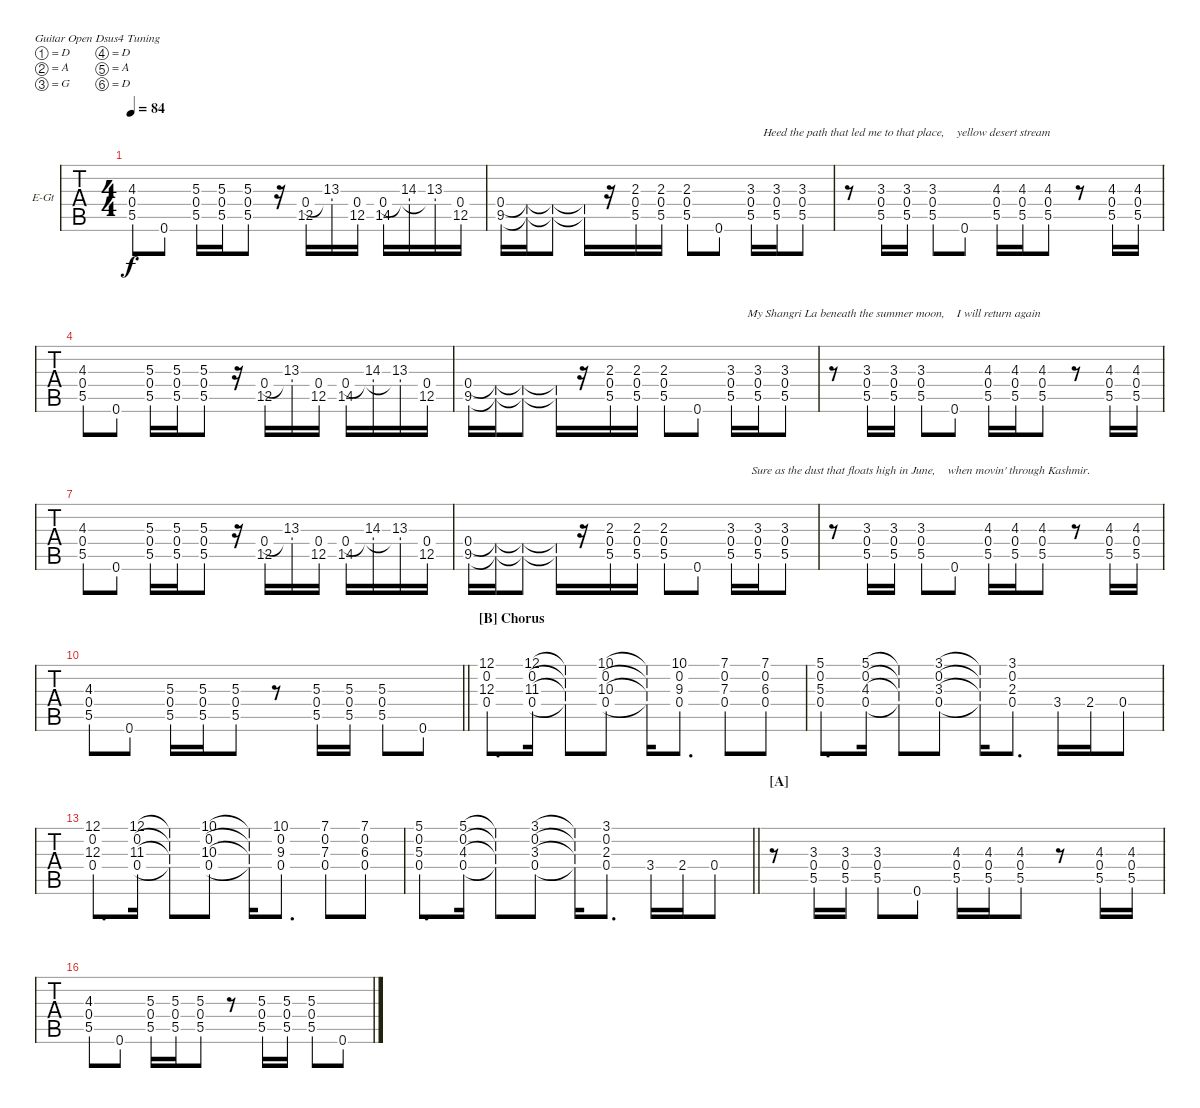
\bracketExtendMode nobrackets
\firstSystemTrackNameOrientation horizontal
\otherSystemsTrackNameOrientation horizontal
\defaultBarNumberDisplay FirstOfSystem
\track ("Dadgad" "E-Gt") {instrument distortionguitar}
\staff {tabs}
\tuning (D4 A3 G3 D3 A2 D2)
\ts (4 4)
\tempo 84
\clef g2
\ks d
(4.3 0.4 5.5).8{lyrics (0 "") lyrics (1 "") lyrics (2 "") lyrics (3 "") lyrics (4 "") dy f} 0.6.8{lyrics (0 "") lyrics (1 "") lyrics (2 "") lyrics (3 "") lyrics (4 "")} (5.3 0.4 5.5).16{lyrics (0 "") lyrics (1 "") lyrics (2 "") lyrics (3 "") lyrics (4 "")} (5.3 0.4 5.5).16{lyrics (0 "") lyrics (1 "") lyrics (2 "") lyrics (3 "") lyrics (4 "")} (5.3 0.4 5.5).8{lyrics (0 "") lyrics (1 "") lyrics (2 "") lyrics (3 "") lyrics (4 "")} r.16 (12.5 0.4).16{lyrics (0 "") lyrics (1 "") lyrics (2 "") lyrics (3 "") lyrics (4 "")} (13.3 0.4{t}).16{lyrics (0 "") lyrics (1 "") lyrics (2 "") lyrics (3 "") lyrics (4 "")} (12.5 0.4).16{lyrics (0 "") lyrics (1 "") lyrics (2 "") lyrics (3 "") lyrics (4 "")} (14.5 0.4).16{lyrics (0 "") lyrics (1 "") lyrics (2 "") lyrics (3 "") lyrics (4 "")} (14.3 0.4{t}).16{lyrics (0 "") lyrics (1 "") lyrics (2 "") lyrics (3 "") lyrics (4 "")} (13.3 0.4{t}).16{lyrics (0 "") lyrics (1 "") lyrics (2 "") lyrics (3 "") lyrics (4 "")} (12.5 0.4).16{lyrics (0 "") lyrics (1 "") lyrics (2 "") lyrics (3 "") lyrics (4 "")} |
(9.5 0.4).16{lyrics (0 "") lyrics (1 "") lyrics (2 "") lyrics (3 "") lyrics (4 "")} (9.5{t} 0.4{t}).16{lyrics (0 "") lyrics (1 "") lyrics (2 "") lyrics (3 "") lyrics (4 "")} (9.5{t} 0.4{t}).8{lyrics (0 "") lyrics (1 "") lyrics (2 "") lyrics (3 "") lyrics (4 "")} (9.5{t} 0.4{t}).16{lyrics (0 "") lyrics (1 "") lyrics (2 "") lyrics (3 "") lyrics (4 "")} r.16 (2.3 0.4 5.5).16{lyrics (0 "") lyrics (1 "") lyrics (2 "") lyrics (3 "") lyrics (4 "")} (2.3 0.4 5.5).16{lyrics (0 "") lyrics (1 "") lyrics (2 "") lyrics (3 "") lyrics (4 "")} (2.3 0.4 5.5).8{lyrics (0 "") lyrics (1 "") lyrics (2 "") lyrics (3 "") lyrics (4 "")} 0.6.8{lyrics (0 "") lyrics (1 "") lyrics (2 "") lyrics (3 "") lyrics (4 "")} (3.3 0.4 5.5).16{lyrics (0 "") lyrics (1 "") lyrics (2 "") lyrics (3 "") lyrics (4 "")} (3.3 0.4 5.5).16{lyrics (0 "") lyrics (1 "") lyrics (2 "") lyrics (3 "") lyrics (4 "")} (3.3 0.4 5.5).8{lyrics (0 "") lyrics (1 "") lyrics (2 "") lyrics (3 "") lyrics (4 "")} |
r.8 (3.3 0.4 5.5).16{lyrics (0 "") lyrics (1 "") lyrics (2 "") lyrics (3 "") lyrics (4 "")} (3.3 0.4 5.5).16{lyrics (0 "") lyrics (1 "") lyrics (2 "Heed the path that led me to that place,    yellow desert stream") lyrics (3 "") lyrics (4 "")} (3.3 0.4 5.5).8{lyrics (0 "") lyrics (1 "") lyrics (2 "") lyrics (3 "") lyrics (4 "")} 0.6.8{lyrics (0 "") lyrics (1 "") lyrics (2 "") lyrics (3 "") lyrics (4 "")} (4.3 0.4 5.5).16{lyrics (0 "") lyrics (1 "") lyrics (2 "") lyrics (3 "") lyrics (4 "")} (4.3 0.4 5.5).16{lyrics (0 "") lyrics (1 "") lyrics (2 "") lyrics (3 "") lyrics (4 "")} (4.3 0.4 5.5).8{lyrics (0 "") lyrics (1 "") lyrics (2 "") lyrics (3 "") lyrics (4 "")} r.8 (4.3 0.4 5.5).16{lyrics (0 "") lyrics (1 "") lyrics (2 "") lyrics (3 "") lyrics (4 "")} (4.3 0.4 5.5).16{lyrics (0 "") lyrics (1 "") lyrics (2 "") lyrics (3 "") lyrics (4 "")} |
(4.3 0.4 5.5).8{lyrics (0 "") lyrics (1 "") lyrics (2 "") lyrics (3 "") lyrics (4 "")} 0.6.8{lyrics (0 "") lyrics (1 "") lyrics (2 "") lyrics (3 "") lyrics (4 "")} (5.3 0.4 5.5).16{lyrics (0 "") lyrics (1 "") lyrics (2 "") lyrics (3 "") lyrics (4 "")} (5.3 0.4 5.5).16{lyrics (0 "") lyrics (1 "") lyrics (2 "") lyrics (3 "") lyrics (4 "")} (5.3 0.4 5.5).8{lyrics (0 "") lyrics (1 "") lyrics (2 "") lyrics (3 "") lyrics (4 "")} r.16 (12.5 0.4).16{lyrics (0 "") lyrics (1 "") lyrics (2 "") lyrics (3 "") lyrics (4 "")} (13.3 0.4{t}).16{lyrics (0 "") lyrics (1 "") lyrics (2 "") lyrics (3 "") lyrics (4 "")} (12.5 0.4).16{lyrics (0 "") lyrics (1 "") lyrics (2 "") lyrics (3 "") lyrics (4 "")} (14.5 0.4).16{lyrics (0 "") lyrics (1 "") lyrics (2 "") lyrics (3 "") lyrics (4 "")} (14.3 0.4{t}).16{lyrics (0 "") lyrics (1 "") lyrics (2 "") lyrics (3 "") lyrics (4 "")} (13.3 0.4{t}).16{lyrics (0 "") lyrics (1 "") lyrics (2 "") lyrics (3 "") lyrics (4 "")} (12.5 0.4).16{lyrics (0 "") lyrics (1 "") lyrics (2 "") lyrics (3 "") lyrics (4 "")} |
(9.5 0.4).16{lyrics (0 "") lyrics (1 "") lyrics (2 "") lyrics (3 "") lyrics (4 "")} (9.5{t} 0.4{t}).16{lyrics (0 "") lyrics (1 "") lyrics (2 "") lyrics (3 "") lyrics (4 "")} (9.5{t} 0.4{t}).8{lyrics (0 "") lyrics (1 "") lyrics (2 "") lyrics (3 "") lyrics (4 "")} (9.5{t} 0.4{t}).16{lyrics (0 "") lyrics (1 "") lyrics (2 "") lyrics (3 "") lyrics (4 "")} r.16 (2.3 0.4 5.5).16{lyrics (0 "") lyrics (1 "") lyrics (2 "") lyrics (3 "") lyrics (4 "")} (2.3 0.4 5.5).16{lyrics (0 "") lyrics (1 "") lyrics (2 "") lyrics (3 "") lyrics (4 "")} (2.3 0.4 5.5).8{lyrics (0 "") lyrics (1 "") lyrics (2 "") lyrics (3 "") lyrics (4 "")} 0.6.8{lyrics (0 "") lyrics (1 "") lyrics (2 "") lyrics (3 "") lyrics (4 "")} (3.3 0.4 5.5).16{lyrics (0 "") lyrics (1 "") lyrics (2 "") lyrics (3 "") lyrics (4 "")} (3.3 0.4 5.5).16{lyrics (0 "") lyrics (1 "") lyrics (2 "") lyrics (3 "") lyrics (4 "")} (3.3 0.4 5.5).8{lyrics (0 "") lyrics (1 "") lyrics (2 "") lyrics (3 "") lyrics (4 "")} |
r.8 (3.3 0.4 5.5).16{lyrics (0 "") lyrics (1 "") lyrics (2 "") lyrics (3 "") lyrics (4 "")} (3.3 0.4 5.5).16{lyrics (0 "") lyrics (1 "") lyrics (2 "My Shangri La beneath the summer moon,    I will return again") lyrics (3 "") lyrics (4 "")} (3.3 0.4 5.5).8{lyrics (0 "") lyrics (1 "") lyrics (2 "") lyrics (3 "") lyrics (4 "")} 0.6.8{lyrics (0 "") lyrics (1 "") lyrics (2 "") lyrics (3 "") lyrics (4 "")} (4.3 0.4 5.5).16{lyrics (0 "") lyrics (1 "") lyrics (2 "") lyrics (3 "") lyrics (4 "")} (4.3 0.4 5.5).16{lyrics (0 "") lyrics (1 "") lyrics (2 "") lyrics (3 "") lyrics (4 "")} (4.3 0.4 5.5).8{lyrics (0 "") lyrics (1 "") lyrics (2 "") lyrics (3 "") lyrics (4 "")} r.8 (4.3 0.4 5.5).16{lyrics (0 "") lyrics (1 "") lyrics (2 "") lyrics (3 "") lyrics (4 "")} (4.3 0.4 5.5).16{lyrics (0 "") lyrics (1 "") lyrics (2 "") lyrics (3 "") lyrics (4 "")} |
(4.3 0.4 5.5).8{lyrics (0 "") lyrics (1 "") lyrics (2 "") lyrics (3 "") lyrics (4 "")} 0.6.8{lyrics (0 "") lyrics (1 "") lyrics (2 "") lyrics (3 "") lyrics (4 "")} (5.3 0.4 5.5).16{lyrics (0 "") lyrics (1 "") lyrics (2 "") lyrics (3 "") lyrics (4 "")} (5.3 0.4 5.5).16{lyrics (0 "") lyrics (1 "") lyrics (2 "") lyrics (3 "") lyrics (4 "")} (5.3 0.4 5.5).8{lyrics (0 "") lyrics (1 "") lyrics (2 "") lyrics (3 "") lyrics (4 "")} r.16 (12.5 0.4).16{lyrics (0 "") lyrics (1 "") lyrics (2 "") lyrics (3 "") lyrics (4 "")} (13.3 0.4{t}).16{lyrics (0 "") lyrics (1 "") lyrics (2 "") lyrics (3 "") lyrics (4 "")} (12.5 0.4).16{lyrics (0 "") lyrics (1 "") lyrics (2 "") lyrics (3 "") lyrics (4 "")} (14.5 0.4).16{lyrics (0 "") lyrics (1 "") lyrics (2 "") lyrics (3 "") lyrics (4 "")} (14.3 0.4{t}).16{lyrics (0 "") lyrics (1 "") lyrics (2 "") lyrics (3 "") lyrics (4 "")} (13.3 0.4{t}).16{lyrics (0 "") lyrics (1 "") lyrics (2 "") lyrics (3 "") lyrics (4 "")} (12.5 0.4).16{lyrics (0 "") lyrics (1 "") lyrics (2 "") lyrics (3 "") lyrics (4 "")} |
(9.5 0.4).16{lyrics (0 "") lyrics (1 "") lyrics (2 "") lyrics (3 "") lyrics (4 "")} (9.5{t} 0.4{t}).16{lyrics (0 "") lyrics (1 "") lyrics (2 "") lyrics (3 "") lyrics (4 "")} (9.5{t} 0.4{t}).8{lyrics (0 "") lyrics (1 "") lyrics (2 "") lyrics (3 "") lyrics (4 "")} (9.5{t} 0.4{t}).16{lyrics (0 "") lyrics (1 "") lyrics (2 "") lyrics (3 "") lyrics (4 "")} r.16 (2.3 0.4 5.5).16{lyrics (0 "") lyrics (1 "") lyrics (2 "") lyrics (3 "") lyrics (4 "")} (2.3 0.4 5.5).16{lyrics (0 "") lyrics (1 "") lyrics (2 "") lyrics (3 "") lyrics (4 "")} (2.3 0.4 5.5).8{lyrics (0 "") lyrics (1 "") lyrics (2 "") lyrics (3 "") lyrics (4 "")} 0.6.8{lyrics (0 "") lyrics (1 "") lyrics (2 "") lyrics (3 "") lyrics (4 "")} (3.3 0.4 5.5).16{lyrics (0 "") lyrics (1 "") lyrics (2 "") lyrics (3 "") lyrics (4 "")} (3.3 0.4 5.5).16{lyrics (0 "") lyrics (1 "") lyrics (2 "") lyrics (3 "") lyrics (4 "")} (3.3 0.4 5.5).8{lyrics (0 "") lyrics (1 "") lyrics (2 "") lyrics (3 "") lyrics (4 "")} |
r.8 (3.3 0.4 5.5).16{lyrics (0 "") lyrics (1 "") lyrics (2 "") lyrics (3 "") lyrics (4 "")} (3.3 0.4 5.5).16{lyrics (0 "") lyrics (1 "") lyrics (2 "") lyrics (3 "") lyrics (4 "")} (3.3 0.4 5.5).8{lyrics (0 "") lyrics (1 "") lyrics (2 "Sure as the dust that floats high in June,    when movin' through Kashmir.") lyrics (3 "") lyrics (4 "")} 0.6.8{lyrics (0 "") lyrics (1 "") lyrics (2 "") lyrics (3 "") lyrics (4 "")} (4.3 0.4 5.5).16{lyrics (0 "") lyrics (1 "") lyrics (2 "") lyrics (3 "") lyrics (4 "")} (4.3 0.4 5.5).16{lyrics (0 "") lyrics (1 "") lyrics (2 "") lyrics (3 "") lyrics (4 "")} (4.3 0.4 5.5).8{lyrics (0 "") lyrics (1 "") lyrics (2 "") lyrics (3 "") lyrics (4 "")} r.8 (4.3 0.4 5.5).16{lyrics (0 "") lyrics (1 "") lyrics (2 "") lyrics (3 "") lyrics (4 "")} (4.3 0.4 5.5).16{lyrics (0 "") lyrics (1 "") lyrics (2 "") lyrics (3 "") lyrics (4 "")} |
\barLineRight lightlight
(4.3 0.4 5.5).8{lyrics (0 "") lyrics (1 "") lyrics (2 "") lyrics (3 "") lyrics (4 "")} 0.6.8{lyrics (0 "") lyrics (1 "") lyrics (2 "") lyrics (3 "") lyrics (4 "")} (5.3 0.4 5.5).16{lyrics (0 "") lyrics (1 "") lyrics (2 "") lyrics (3 "") lyrics (4 "")} (5.3 0.4 5.5).16{lyrics (0 "") lyrics (1 "") lyrics (2 "") lyrics (3 "") lyrics (4 "")} (5.3 0.4 5.5).8{lyrics (0 "") lyrics (1 "") lyrics (2 "") lyrics (3 "") lyrics (4 "")} r.8 (5.3 0.4 5.5).16{lyrics (0 "") lyrics (1 "") lyrics (2 "") lyrics (3 "") lyrics (4 "")} (5.3 0.4 5.5).16{lyrics (0 "") lyrics (1 "") lyrics (2 "") lyrics (3 "") lyrics (4 "")} (5.3 0.4 5.5).8{lyrics (0 "") lyrics (1 "") lyrics (2 "") lyrics (3 "") lyrics (4 "")} 0.6.8{lyrics (0 "") lyrics (1 "") lyrics (2 "") lyrics (3 "") lyrics (4 "")} |
\section ("B" "Chorus")
(12.1 0.2 12.3 0.4).8{d lyrics (0 "") lyrics (1 "") lyrics (2 "") lyrics (3 "") lyrics (4 "")} (12.1 0.2 11.3 0.4).16{lyrics (0 "") lyrics (1 "") lyrics (2 "") lyrics (3 "") lyrics (4 "")} (12.1{t} 0.2{t} 11.3{t} 0.4{t}).8{lyrics (0 "") lyrics (1 "") lyrics (2 "") lyrics (3 "") lyrics (4 "")} (10.1 0.2 10.3 0.4).8{lyrics (0 "") lyrics (1 "") lyrics (2 "") lyrics (3 "") lyrics (4 "")} (10.1{t} 0.2{t} 10.3{t} 0.4{t}).16{lyrics (0 "") lyrics (1 "") lyrics (2 "") lyrics (3 "") lyrics (4 "")} (10.1 0.2 9.3 0.4).8{d lyrics (0 "") lyrics (1 "") lyrics (2 "") lyrics (3 "") lyrics (4 "")} (7.1 0.2 7.3 0.4).8{lyrics (0 "") lyrics (1 "") lyrics (2 "") lyrics (3 "") lyrics (4 "")} (7.1 0.2 6.3 0.4).8{lyrics (0 "") lyrics (1 "") lyrics (2 "") lyrics (3 "") lyrics (4 "")} |
(5.1 0.2 5.3 0.4).8{d lyrics (0 "") lyrics (1 "") lyrics (2 "") lyrics (3 "") lyrics (4 "")} (5.1 0.2 4.3 0.4).16{lyrics (0 "") lyrics (1 "") lyrics (2 "") lyrics (3 "") lyrics (4 "")} (5.1{t} 0.2{t} 4.3{t} 0.4{t}).8{lyrics (0 "") lyrics (1 "") lyrics (2 "") lyrics (3 "") lyrics (4 "")} (3.1 0.2 3.3 0.4).8{lyrics (0 "") lyrics (1 "") lyrics (2 "") lyrics (3 "") lyrics (4 "")} (3.1{t} 0.2{t} 3.3{t} 0.4{t}).16{lyrics (0 "") lyrics (1 "") lyrics (2 "") lyrics (3 "") lyrics (4 "")} (3.1 0.2 2.3 0.4).8{d lyrics (0 "") lyrics (1 "") lyrics (2 "") lyrics (3 "") lyrics (4 "")} 3.4.16{lyrics (0 "") lyrics (1 "") lyrics (2 "") lyrics (3 "") lyrics (4 "")} 2.4.16{lyrics (0 "") lyrics (1 "") lyrics (2 "") lyrics (3 "") lyrics (4 "")} 0.4.8{lyrics (0 "") lyrics (1 "") lyrics (2 "") lyrics (3 "") lyrics (4 "")} |
(12.1 0.2 12.3 0.4).8{d lyrics (0 "") lyrics (1 "") lyrics (2 "") lyrics (3 "") lyrics (4 "")} (12.1 0.2 11.3 0.4).16{lyrics (0 "") lyrics (1 "") lyrics (2 "") lyrics (3 "") lyrics (4 "")} (12.1{t} 0.2{t} 11.3{t} 0.4{t}).8{lyrics (0 "") lyrics (1 "") lyrics (2 "") lyrics (3 "") lyrics (4 "")} (10.1 0.2 10.3 0.4).8{lyrics (0 "") lyrics (1 "") lyrics (2 "") lyrics (3 "") lyrics (4 "")} (10.1{t} 0.2{t} 10.3{t} 0.4{t}).16{lyrics (0 "") lyrics (1 "") lyrics (2 "") lyrics (3 "") lyrics (4 "")} (10.1 0.2 9.3 0.4).8{d lyrics (0 "") lyrics (1 "") lyrics (2 "") lyrics (3 "") lyrics (4 "")} (7.1 0.2 7.3 0.4).8{lyrics (0 "") lyrics (1 "") lyrics (2 "") lyrics (3 "") lyrics (4 "")} (7.1 0.2 6.3 0.4).8{lyrics (0 "") lyrics (1 "") lyrics (2 "") lyrics (3 "") lyrics (4 "")} |
\barLineRight lightlight
(5.1 0.2 5.3 0.4).8{d lyrics (0 "") lyrics (1 "") lyrics (2 "") lyrics (3 "") lyrics (4 "")} (5.1 0.2 4.3 0.4).16{lyrics (0 "") lyrics (1 "") lyrics (2 "") lyrics (3 "") lyrics (4 "")} (5.1{t} 0.2{t} 4.3{t} 0.4{t}).8{lyrics (0 "") lyrics (1 "") lyrics (2 "") lyrics (3 "") lyrics (4 "")} (3.1 0.2 3.3 0.4).8{lyrics (0 "") lyrics (1 "") lyrics (2 "") lyrics (3 "") lyrics (4 "")} (3.1{t} 0.2{t} 3.3{t} 0.4{t}).16{lyrics (0 "") lyrics (1 "") lyrics (2 "") lyrics (3 "") lyrics (4 "")} (3.1 0.2 2.3 0.4).8{d lyrics (0 "") lyrics (1 "") lyrics (2 "") lyrics (3 "") lyrics (4 "")} 3.4.16{lyrics (0 "") lyrics (1 "") lyrics (2 "") lyrics (3 "") lyrics (4 "")} 2.4.16{lyrics (0 "") lyrics (1 "") lyrics (2 "") lyrics (3 "") lyrics (4 "")} 0.4.8{lyrics (0 "") lyrics (1 "") lyrics (2 "") lyrics (3 "") lyrics (4 "")} |
\section ("A" "")
r.8 (3.3 0.4 5.5).16{lyrics (0 "") lyrics (1 "") lyrics (2 "") lyrics (3 "") lyrics (4 "")} (3.3 0.4 5.5).16{lyrics (0 "") lyrics (1 "") lyrics (2 "") lyrics (3 "") lyrics (4 "")} (3.3 0.4 5.5).8{lyrics (0 "") lyrics (1 "") lyrics (2 "") lyrics (3 "") lyrics (4 "")} 0.6.8{lyrics (0 "") lyrics (1 "") lyrics (2 "") lyrics (3 "") lyrics (4 "")} (4.3 0.4 5.5).16{lyrics (0 "") lyrics (1 "") lyrics (2 "") lyrics (3 "") lyrics (4 "")} (4.3 0.4 5.5).16{lyrics (0 "") lyrics (1 "") lyrics (2 "") lyrics (3 "") lyrics (4 "")} (4.3 0.4 5.5).8{lyrics (0 "") lyrics (1 "") lyrics (2 "") lyrics (3 "") lyrics (4 "")} r.8 (4.3 0.4 5.5).16{lyrics (0 "") lyrics (1 "") lyrics (2 "") lyrics (3 "") lyrics (4 "")} (4.3 0.4 5.5).16{lyrics (0 "") lyrics (1 "") lyrics (2 "") lyrics (3 "") lyrics (4 "")} |
(4.3 0.4 5.5).8{lyrics (0 "") lyrics (1 "") lyrics (2 "") lyrics (3 "") lyrics (4 "")} 0.6.8{lyrics (0 "") lyrics (1 "") lyrics (2 "") lyrics (3 "") lyrics (4 "")} (5.3 0.4 5.5).16{lyrics (0 "") lyrics (1 "") lyrics (2 "") lyrics (3 "") lyrics (4 "")} (5.3 0.4 5.5).16{lyrics (0 "") lyrics (1 "") lyrics (2 "") lyrics (3 "") lyrics (4 "")} (5.3 0.4 5.5).8{lyrics (0 "") lyrics (1 "") lyrics (2 "") lyrics (3 "") lyrics (4 "")} r.8 (5.3 0.4 5.5).16{lyrics (0 "") lyrics (1 "") lyrics (2 "") lyrics (3 "") lyrics (4 "")} (5.3 0.4 5.5).16{lyrics (0 "") lyrics (1 "") lyrics (2 "") lyrics (3 "") lyrics (4 "")} (5.3 0.4 5.5).8{lyrics (0 "") lyrics (1 "") lyrics (2 "") lyrics (3 "") lyrics (4 "")} 0.6.8{lyrics (0 "") lyrics (1 "") lyrics (2 "") lyrics (3 "") lyrics (4 "")}
